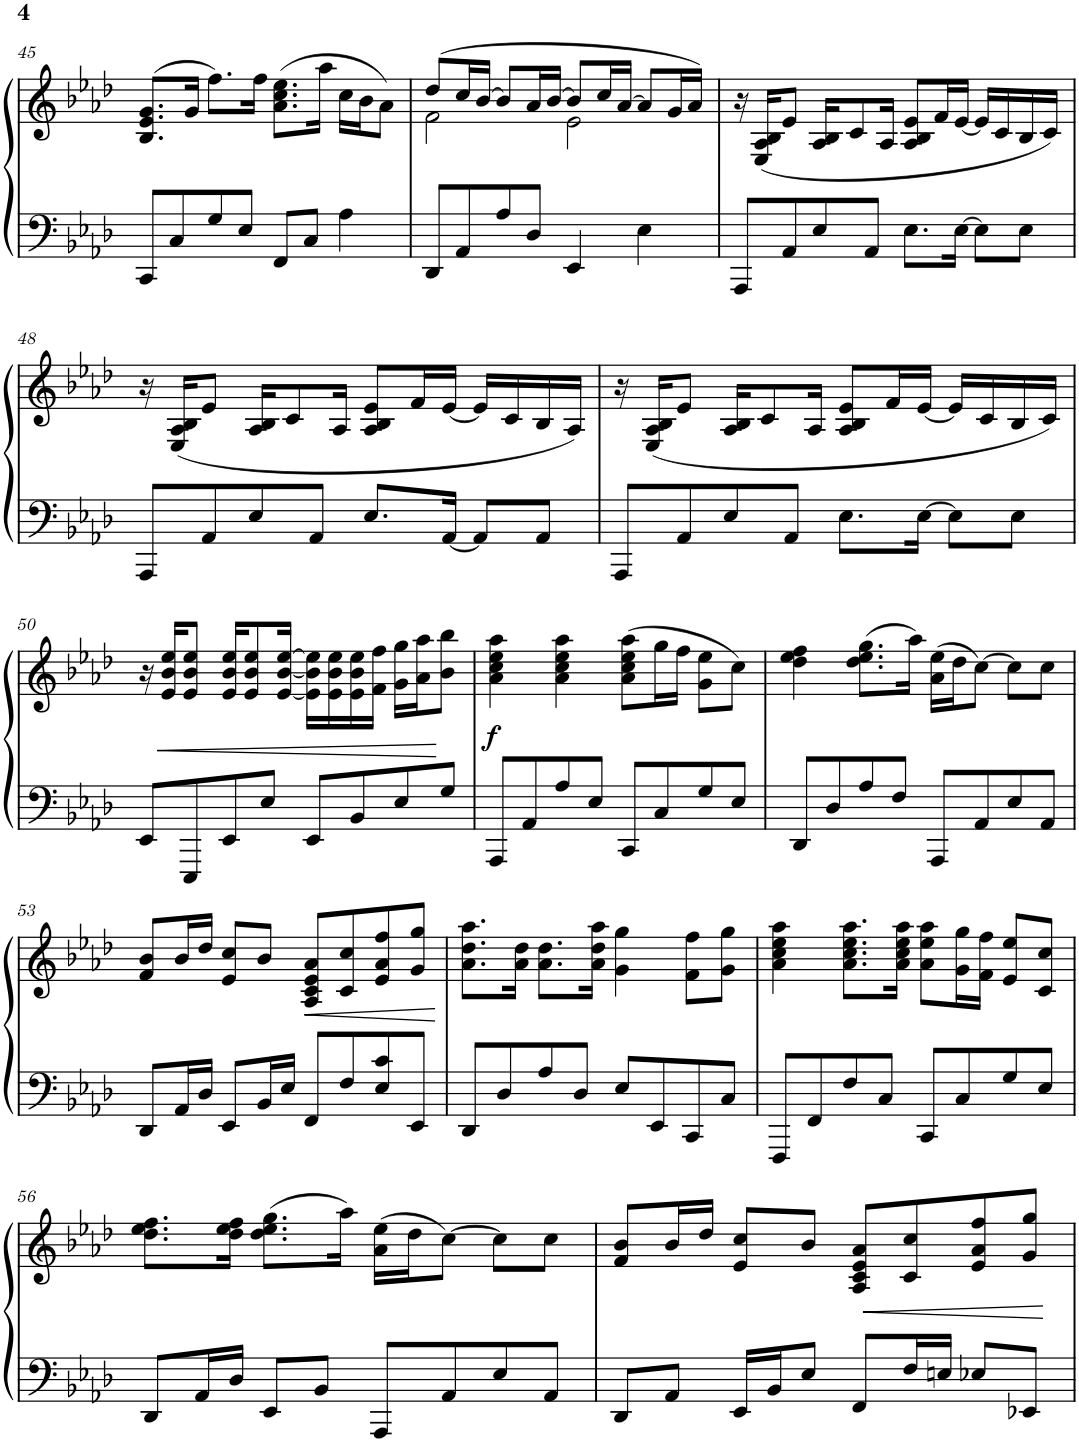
**kern	**kern	**dynam
*part1	*part1	*part1
*staff2	*staff1	*staff1/2
*I"Piano	*	*
*I'Pno.	*	*
!!LO:PB:g=z
*clefF4	*clefG2	*
*k[b-e-a-d-]	*k[b-e-a-d-]	*
*M4/4	*M4/4	*
*met(c)	*met(c)	*
=45	=45	=45
8CC/L	(8.B-/ 8.e-/ 8.g/L	.
8C/	.	.
.	16g/Jk	.
8G/	8.ff\L)	.
8E-/J	.	.
.	16ff\Jk	.
8FF/L	(8.a-\ 8.cc\ 8.ee-\L	.
8C/J	.	.
.	16aa-\Jk	.
4A-\	16cc\LL	.
.	16b-\J	.
.	8a-\J)	.
=46	=46	=46
*	*^	*
8DD-/L	(8dd-/L	2f\	.
8AA-/	16cc/L	.	.
.	[16b-/JJ	.	.
8A-/	8b-/L]	.	.
8D-/J	16a-/L	.	.
.	[16b-/JJ	.	.
4EE-/	8b-/L]	2e-\	.
.	16cc/L	.	.
.	[16a-/JJ	.	.
4E-\	8a-/L]	.	.
.	16g/L	.	.
.	16a-/JJ)	.	.
*	*v	*v	*
=47	=47	=47
8AAA-/L	16r	.
.	(16E-/ 16A-/ 16B-/KL	.
8AA-/	8e-/J	.
8E-/	16A-/ 16B-/KL	.
.	8c/	.
8AA-/J	.	.
.	16A-/Jk	.
8.E-\L	8A-/ 8B-/ 8e-/L	.
.	16f/L	.
[16E-\Jk	[16e-/JJ	.
8E-\L]	16e-/LL]	.
.	16c/	.
8E-\J	16B-/	.
.	16c/JJ)	.
!!LO:LB:g=z
=48	=48	=48
8AAA-/L	16r	.
.	(16E-/ 16A-/ 16B-/KL	.
8AA-/	8e-/J	.
8E-/	16A-/ 16B-/KL	.
.	8c/	.
8AA-/J	.	.
.	16A-/Jk	.
8.E-/L	8A-/ 8B-/ 8e-/L	.
.	16f/L	.
[16AA-/Jk	[16e-/JJ	.
8AA-/L]	16e-/LL]	.
.	16c/	.
8AA-/J	16B-/	.
.	16A-/JJ)	.
=49	=49	=49
8AAA-/L	16r	.
.	(16E-/ 16A-/ 16B-/KL	.
8AA-/	8e-/J	.
8E-/	16A-/ 16B-/KL	.
.	8c/	.
8AA-/J	.	.
.	16A-/Jk	.
8.E-\L	8A-/ 8B-/ 8e-/L	.
.	16f/L	.
[16E-\Jk	[16e-/JJ	.
8E-\L]	16e-/LL]	.
.	16c/	.
8E-\J	16B-/	.
.	16c/JJ)	.
!!LO:LB:g=z
=50	=50	=50
8EE-/L	16r	.
!	!	!LO:HP:b
.	16e-/ 16b-/ 16ee-/KL	<
8EEE-/	8e-/ 8b-/ 8ee-/J	.
8EE-/	16e-/ 16b-/ 16ee-/KL	.
.	8e-/ 8b-/ 8ee-/	.
8E-/J	.	.
.	[16e-/ [16b-/ [16ee-/Jk	.
8EE-/L	16e-\] 16b-\] 16ee-\]LL	.
.	16e-\ 16b-\ 16ee-\	.
8BB-/	16e-\ 16b-\ 16ee-\	.
.	16f\ 16ff\JJ	.
8E-/	16g\ 16gg\LL	.
.	16a-\ 16aa-\J	.
8G/J	8b-\ 8bb-\J	[
=51	=51	=51
!	!	!LO:DY:b
8AAA-/L	4a-\ 4cc\ 4ee-\ 4aa-\	f
8AA-/	.	.
8A-/	4a-\ 4cc\ 4ee-\ 4aa-\	.
8E-/J	.	.
8CC/L	(8a-\ 8cc\ 8ee-\ 8aa-\L	.
8C/	16gg\L	.
.	16ff\JJ	.
8G/	8g\ 8ee-\L	.
8E-/J	8cc\J)	.
=52	=52	=52
8DD-/L	4dd-\ 4ee-\ 4ff\	.
8D-/	.	.
8A-/	(8.dd-\ 8.ee-\ 8.gg\L	.
8F/J	.	.
.	16aa-\Jk)	.
8AAA-/L	(16a-\ 16ee-\LL	.
.	16dd-\J	.
8AA-/	[8cc\J)	.
8E-/	8cc\L]	.
8AA-/J	8cc\J	.
!!LO:LB:g=z
=53	=53	=53
8DD-/L	8f/ 8b-/L	.
16AA-/L	16b-/L	.
16D-/JJ	16dd-/JJ	.
8EE-/L	8e-/ 8cc/L	.
16BB-/L	8b-/J	.
16E-/JJ	.	.
!	!	!LO:HP:b
8FF/L	8A-/ 8c/ 8e-/ 8a-/L	<
8F/	8c/ 8cc/	.
8E-/ 8c/	8e-/ 8a-/ 8ff/	.
8EE-/J	8g/ 8gg/J	.
.	.	[
=54	=54	=54
8DD-/L	8.a-\ 8.dd-\ 8.aa-\L	.
8D-/	.	.
.	16a-\ 16dd-\Jk	.
8A-/	8.a-\ 8.dd-\L	.
8D-/J	.	.
.	16a-\ 16dd-\ 16aa-\Jk	.
8E-/L	4g\ 4gg\	.
8EE-/	.	.
8CC/	8f\ 8ff\L	.
8C/J	8g\ 8gg\J	.
=55	=55	=55
8FFF/L	4a-\ 4cc\ 4ee-\ 4aa-\	.
8FF/	.	.
8F/	8.a-\ 8.cc\ 8.ee-\ 8.aa-\L	.
8C/J	.	.
.	16a-\ 16cc\ 16ee-\ 16aa-\Jk	.
8CC/L	8a-\ 8ee-\ 8aa-\L	.
8C/	16g\ 16gg\L	.
.	16f\ 16ff\JJ	.
8G/	8e-/ 8ee-/L	.
8E-/J	8c/ 8cc/J	.
!!LO:LB:g=z
=56	=56	=56
8DD-/L	8.dd-\ 8.ee-\ 8.ff\L	.
16AA-/L	.	.
16D-/JJ	16dd-\ 16ee-\ 16ff\Jk	.
8EE-/L	(8.dd-\ 8.ee-\ 8.gg\L	.
8BB-/J	.	.
.	16aa-\Jk)	.
8AAA-/L	(16a-\ 16ee-\LL	.
.	16dd-\J	.
8AA-/	[8cc\J)	.
8E-/	8cc\L]	.
8AA-/J	8cc\J	.
=57	=57	=57
8DD-/L	8f/ 8b-/L	.
8AA-/J	16b-/L	.
.	16dd-/JJ	.
16EE-/LL	8e-/ 8cc/L	.
16BB-/J	.	.
8E-/J	8b-/J	.
!	!	!LO:HP:b
8FF/L	8A-/ 8c/ 8e-/ 8a-/L	<
16F/L	8c/ 8cc/	.
16En/JJ	.	.
8E-X/L	8e-/ 8a-/ 8ff/	.
8EE-X/J	8g/ 8gg/J	.
.	.	[
=	=	=
*-	*-	*-
